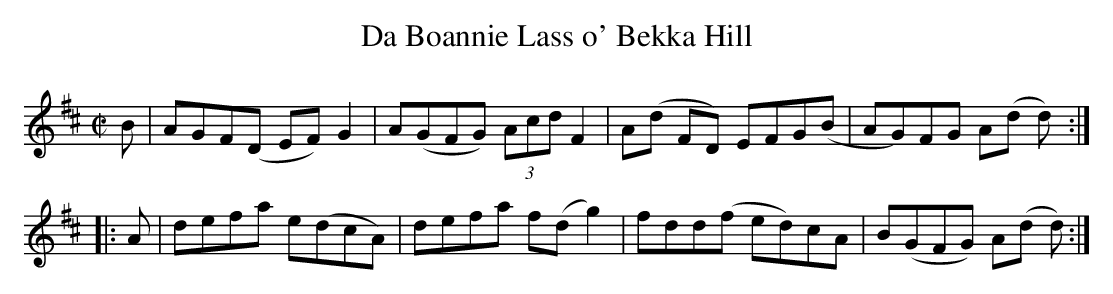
X:1
T:Boannie Lass o' Bekka Hill, Da
M:C|
L:1/8
K:D
B|AGF(D EF)G2|A(GFG) (3Acd F2|A(d FD) EFG(B|AG)FG A(d d):|
|:A|defa e(dcA)|defa f(d g2)|fdd(f ed)cA|B(GFG) A(d d):|]
